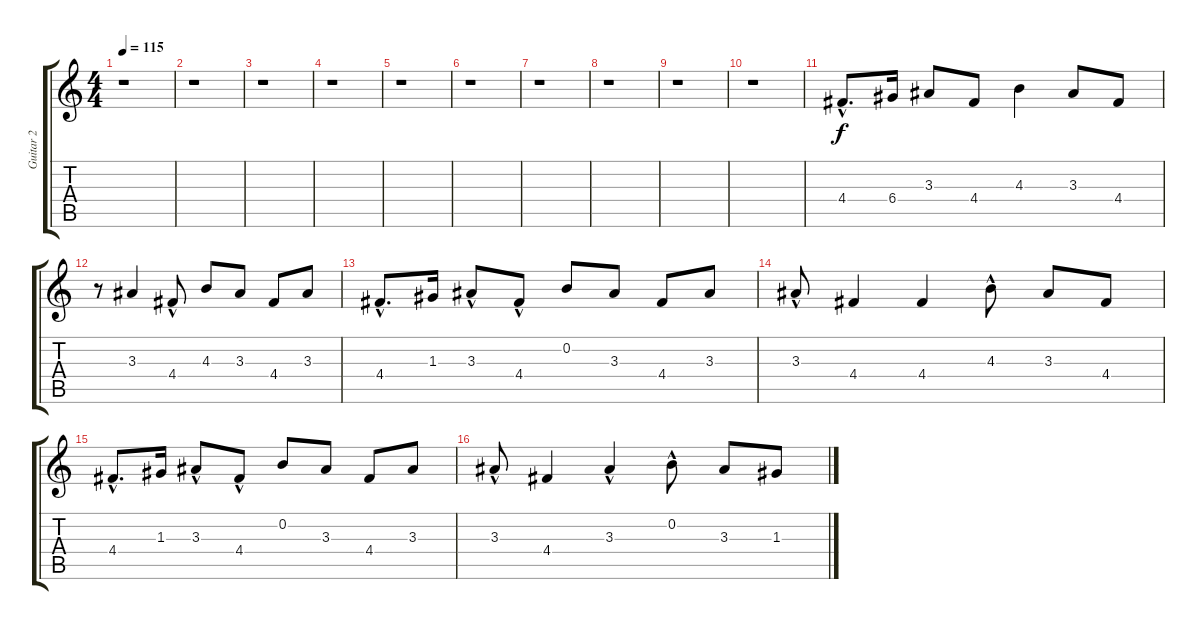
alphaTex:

\track ("Guitar 2" "Guitar 2") {instrument electricguitarclean}
\staff {score tabs}
\tuning (E4 B3 G3 D3 A2 E2) {hide}
\ts (4 4)
\tempo 115
\clef g2
\ks c
r.1{dy f} |
r.1 |
r.1 |
r.1 |
r.1 |
r.1 |
r.1 |
r.1 |
r.1 |
r.1 |
4.4{hac}.8{d} 6.4.16 3.3.8 4.4.8 4.3.4 3.3.8 4.4.8 |
r.8 3.3.4 4.4{hac}.8 4.3.8 3.3.8 4.4.8 3.3.8 |
4.4{hac}.8{d} 1.3.16 3.3{hac}.8 4.4{hac}.8 0.2.8 3.3.8 4.4.8 3.3.8 |
3.3{hac}.8 4.4.4 4.4.4 4.3{hac}.8 3.3.8 4.4.8 |
4.4{hac}.8{d} 1.3.16 3.3{hac}.8 4.4{hac}.8 0.2.8 3.3.8 4.4.8 3.3.8 |
3.3{hac}.8 4.4.4 3.3{hac}.4 0.2{hac}.8 3.3.8 1.3.8
